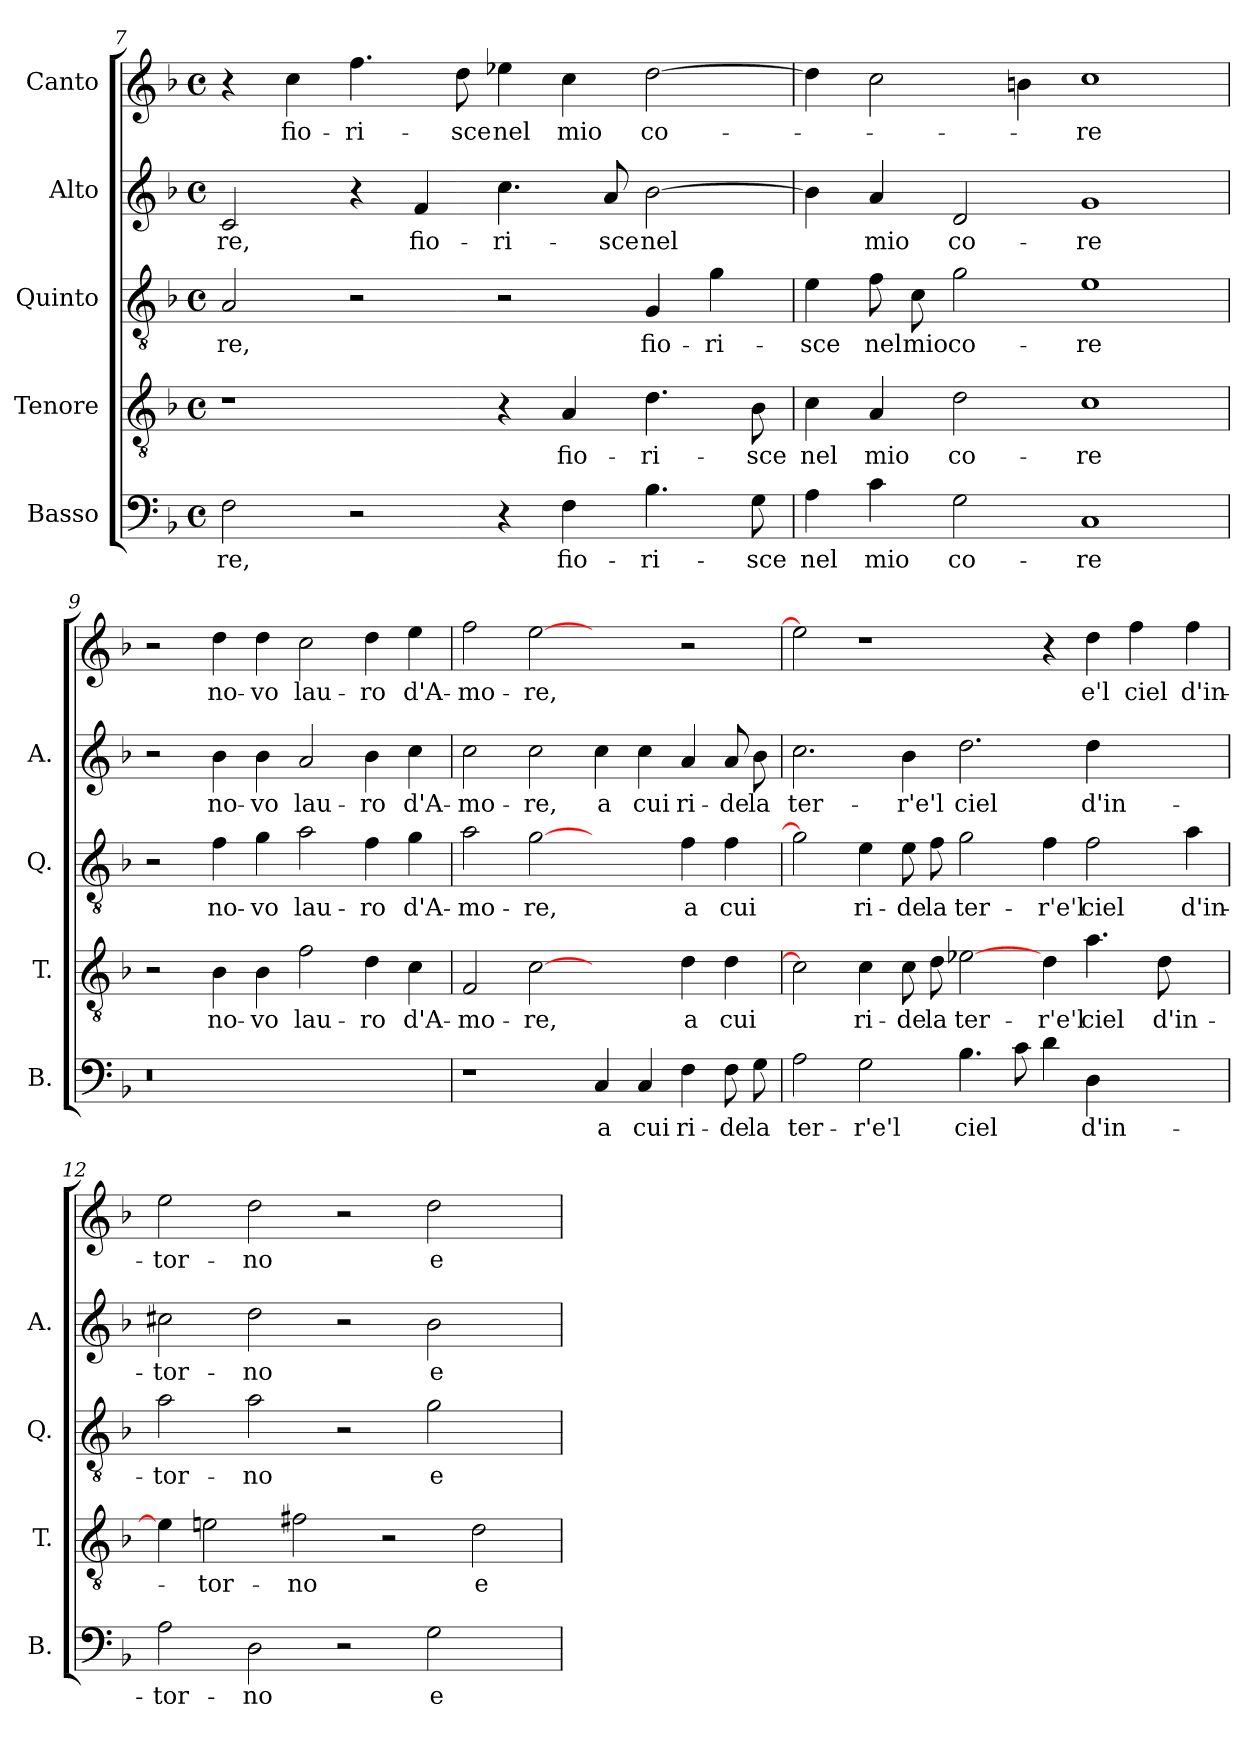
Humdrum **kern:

**kern	**text	**kern	**text	**kern	**text	**kern	**text	**kern	**text
*part5	*part5	*part4	*part4	*part3	*part3	*part2	*part2	*part1	*part1
*staff5	*staff5	*staff4	*staff4	*staff3	*staff3	*staff2	*staff2	*staff1	*staff1
*I"Basso	*	*I"Tenore	*	*I"Quinto	*	*I"Alto	*	*I"Canto	*
*I'B.	*	*I'T.	*	*I'Q.	*	*I'A.	*	*	*
*clefF4	*	*clefGv2	*	*clefGv2	*	*clefG2	*	*clefG2	*
*k[b-]	*	*k[b-]	*	*k[b-]	*	*k[b-]	*	*k[b-]	*
*F:	*	*F:	*	*F:	*	*F:	*	*F:	*
*M4/4	*	*M4/4	*	*M4/4	*	*M4/4	*	*M4/4	*
*met(c)	*	*met(c)	*	*met(c)	*	*met(c)	*	*met(c)	*
=7	=7	=7	=7	=7	=7	=7	=7	=7	=7
2F\	-re,	1r	.	2A/	-re,	2c/	-re,	4r	.
.	.	.	.	.	.	.	.	4cc\	fio-
2r	.	.	.	2r	.	4r	.	4.ff\	-ri-
.	.	.	.	.	.	4f/	fio-	.	.
.	.	.	.	.	.	.	.	8dd\	-sce
4r	.	4r	.	2r	.	4.cc\	-ri-	4ee-X\	nel
4F\	fio-	4A/	fio-	.	.	.	.	4cc\	mio
.	.	.	.	.	.	8a/	-sce	.	.
4.B-\	-ri-	4.d\	-ri-	4G/	fio-	[2b-\	nel	[2dd\	co-
.	.	.	.	4g\	-ri-	.	.	.	.
8G\	-sce	8B-\	-sce	.	.	.	.	.	.
=8	=8	=8	=8	=8	=8	=8	=8	=8	=8
4A\	nel	4c\	nel	4e\	-sce	4b-\]	.	4dd\]	.
4c\	mio	4A/	mio	8f\	nel	4a/	mio	2cc\	.
.	.	.	.	8c\	mio	.	.	.	.
2G\	co-	2d\	co-	2g\	co-	2d/	co-	.	.
.	.	.	.	.	.	.	.	4bn\	.
1C/	-re	1c\	-re	1e\	-re	1g/	-re	1cc\	-re
=9	=9	=9	=9	=9	=9	=9	=9	=9	=9
!LO:N:vis=0	!	!	!	!	!	!	!	!	!
1r	.	2r	.	2r	.	2r	.	2r	.
.	.	4B-\	no-	4f\	no-	4b-\	no-	4dd\	no-
.	.	4B-\	-vo	4g\	-vo	4b-\	-vo	4dd\	-vo
1ryy	.	2f\	lau-	2a\	lau-	2a/	lau-	2cc\	lau-
.	.	4d\	-ro	4f\	-ro	4b-\	-ro	4dd\	-ro
.	.	4c\	d'A-	4g\	d'A-	4cc\	d'A-	4ee\	d'A-
=10	=10	=10	=10	=10	=10	=10	=10	=10	=10
1r	.	2F/	-mo-	2a\	-mo-	2cc\	-mo-	2ff\	-mo-
.	.	[2c\	-re,	[2g\	-re,	2cc\	-re,	[2ee\	-re,
4C/	a	2ryy	.	2ryy	.	4cc\	a	2ryy	.
4C/	cui	.	.	.	.	4cc\	cui	.	.
4F\	ri-	4d\	a	4f\	a	4a/	ri-	2r	.
8F\	-de	4d\	cui	4f\	cui	8a/	-de	.	.
8G\	la	.	.	.	.	8b-\	la	.	.
=11	=11	=11	=11	=11	=11	=11	=11	=11	=11
2A\	ter-	2c\]	.	2g\]	.	2.cc\	ter-	2ee\]	.
2G\	-r'e'l	4c\	ri-	4e\	ri-	.	.	1r	.
.	.	8c\	-de	8e\	-de	4b-\	-r'e'l	.	.
.	.	8d\	la	8f\	la	.	.	.	.
4.B-\	ciel	[2e-X\	ter-	2g\	ter-	2.dd\	ciel	.	.
8c\	.	.	.	.	.	.	.	.	.
4d\	.	4d\	-r'e'l	4f\	-r'e'l	.	.	4r	.
4D\	d'in-	4.a\	ciel	2f\	ciel	4dd\	d'in-	4dd\	e'l
2ryy	.	.	.	.	.	2ryy	.	4ff\	ciel
.	.	8d\	d'in-	.	.	.	.	.	.
.	.	4ryy	.	4a\	d'in-	.	.	4ff\	d'in-
=12	=12	=12	=12	=12	=12	=12	=12	=12	=12
2A\	-tor-	4e-\]	.	2a\	-tor-	2cc#X\	-tor-	2ee\	-tor-
.	.	2e\	-tor-	.	.	.	.	.	.
2D\	-no	.	.	2a\	-no	2dd\	-no	2dd\	-no
.	.	2f#X\	-no	.	.	.	.	.	.
2r	.	.	.	2r	.	2r	.	2r	.
.	.	2r	.	.	.	.	.	.	.
2G\	e	.	.	2g\	e	2b-\	e	2dd\	e
.	.	2d\	e	.	.	.	.	.	.
4ryy	.	.	.	4ryy	.	4ryy	.	4ryy	.
=	=	=	=	=	=	=	=	=	=
*-	*-	*-	*-	*-	*-	*-	*-	*-	*-
